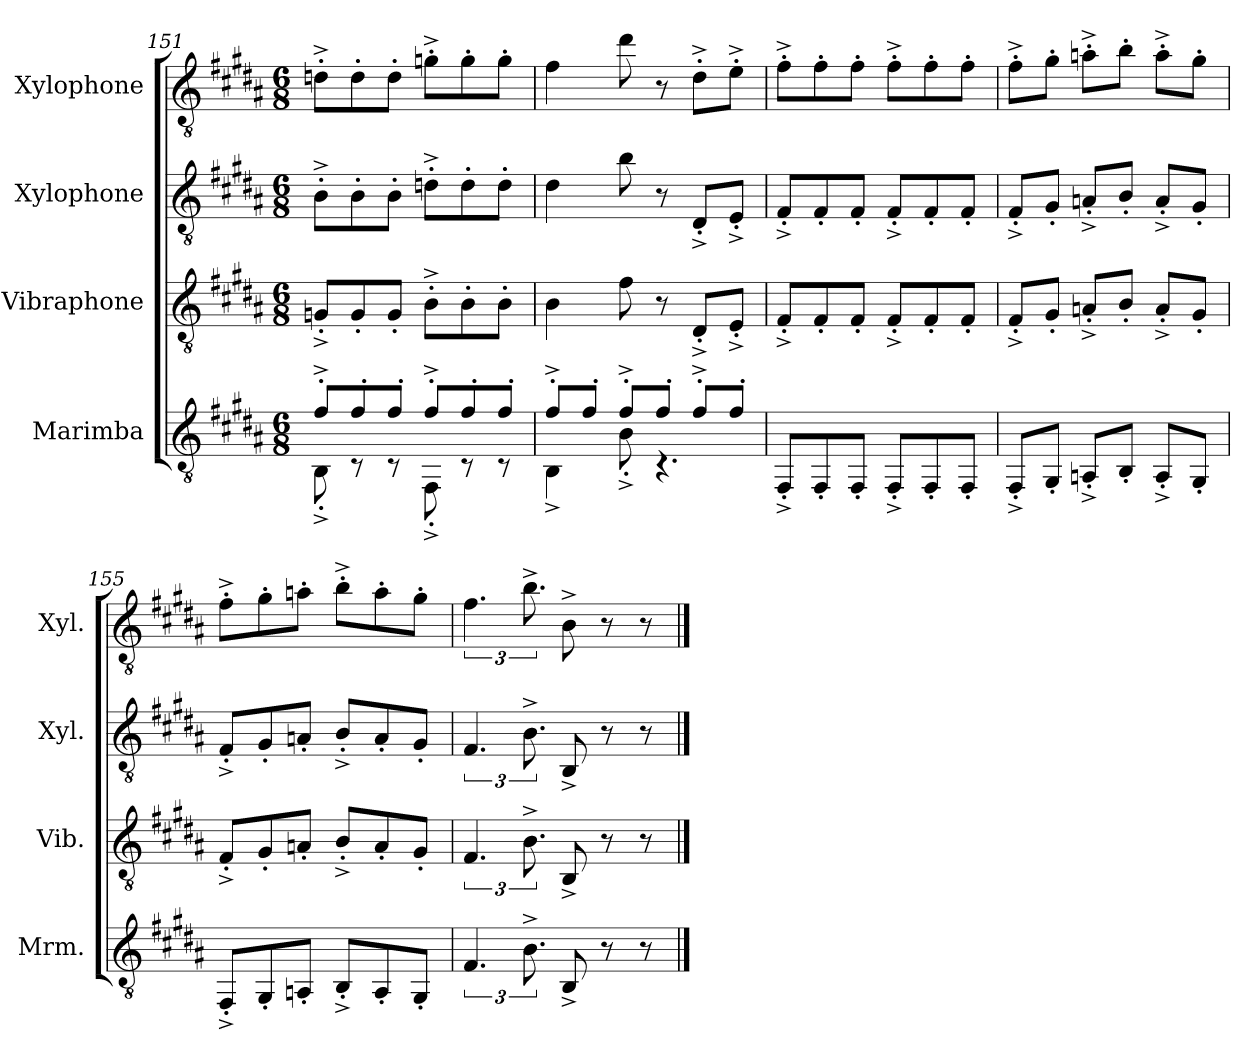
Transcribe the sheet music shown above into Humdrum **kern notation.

**kern	**kern	**kern	**kern
*part4	*part3	*part2	*part1
*staff4	*staff3	*staff2	*staff1
*I"Marimba	*I"Vibraphone	*I"Xylophone	*I"Xylophone
*I'Mrm.	*I'Vib.	*I'Xyl.	*I'Xyl.
!!LO:PB:g=z
*clefGv2	*clefGv2	*clefGv2	*clefGv2
*k[f#c#g#d#a#]	*k[f#c#g#d#a#]	*k[f#c#g#d#a#]	*k[f#c#g#d#a#]
*B:	*B:	*B:	*B:
*M6/8	*M6/8	*M6/8	*M6/8
=151	=151	=151	=151
*^	*	*	*
8f#^'/L	8BB'^\	8Gn'^/L	8B'^\L	8dn'^\L
8f#'/	8rC	8G'/	8B'\	8d'\
8f#'/J	8rC	8G'/J	8B'\J	8d'\J
8f#^'/L	8FF#'^\	8B'^\L	8dn'^\L	8gn'^\L
8f#'/	8rC	8B'\	8d'\	8g'\
8f#'/J	8rC	8B'\J	8d'\J	8g'\J
=152	=152	=152	=152	=152
8f#^'/L	4BB^\	4B\	4d#\	4f#\
8f#'/J	.	.	.	.
8f#^'/L	8B'^\	8f#\	8b\	8dd#\
8f#'/J	4.rC	8r	8r	8r
8f#^'/L	.	8D#'^/L	8D#'^/L	8d#'^\L
8f#'/J	.	8E'^/J	8E'^/J	8e'^\J
*v	*v	*	*	*
=153	=153	=153	=153
8FF#'^/L	8F#'^/L	8F#'^/L	8f#'^\L
8FF#'/	8F#'/	8F#'/	8f#'\
8FF#'/J	8F#'/J	8F#'/J	8f#'\J
8FF#'^/L	8F#'^/L	8F#'^/L	8f#'^\L
8FF#'/	8F#'/	8F#'/	8f#'\
8FF#'/J	8F#'/J	8F#'/J	8f#'\J
=154	=154	=154	=154
8FF#'^/L	8F#'^/L	8F#'^/L	8f#'^\L
8GG#'/J	8G#'/J	8G#'/J	8g#'\J
8AAn'^/L	8An'^/L	8An'^/L	8an'^\L
8BB'/J	8B'/J	8B'/J	8b'\J
8AA'^/L	8A'^/L	8A'^/L	8a'^\L
8GG#'/J	8G#'/J	8G#'/J	8g#'\J
!!LO:PB:g=z
=155	=155	=155	=155
8FF#'^/L	8F#'^/L	8F#'^/L	8f#'^\L
8GG#'/	8G#'/	8G#'/	8g#'\
8AAn'/J	8An'/J	8An'/J	8an'\J
8BB'^/L	8B'^/L	8B'^/L	8b'^\L
8AA'/	8A'/	8A'/	8a'\
8GG#'/J	8G#'/J	8G#'/J	8g#'\J
=156	=156	=156	=156
6.F#/	6.F#/	6.F#/	6.f#\
12.B^\	12.B^\	12.B^\	12.b^\
8BB^/	8BB^/	8BB^/	8B^\
8r	8r	8r	8r
8r	8r	8r	8r
==	==	==	==
*-	*-	*-	*-
